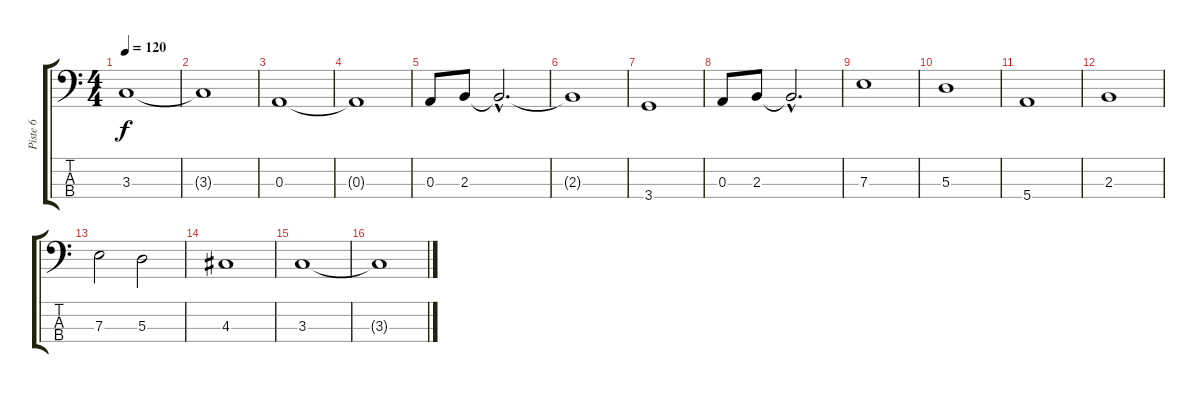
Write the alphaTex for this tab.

\track ("Piste 6" "Piste 6") {instrument electricbassfinger}
\staff {score tabs}
\tuning (G2 D2 A1 E1) {hide}
\ts (4 4)
\tempo 120
\clef f4
\ks c
3.3.1{dy f} |
3.3{t}.1 |
0.3.1 |
0.3{t}.1 |
0.3.8 2.3.8 2.3{hac t}.2{d} |
2.3{t}.1 |
3.4.1 |
0.3.8 2.3.8 2.3{hac t}.2{d} |
7.3.1 |
5.3.1 |
5.4.1 |
2.3.1 |
7.3.2 5.3.2 |
4.3.1 |
3.3.1 |
3.3{t}.1
